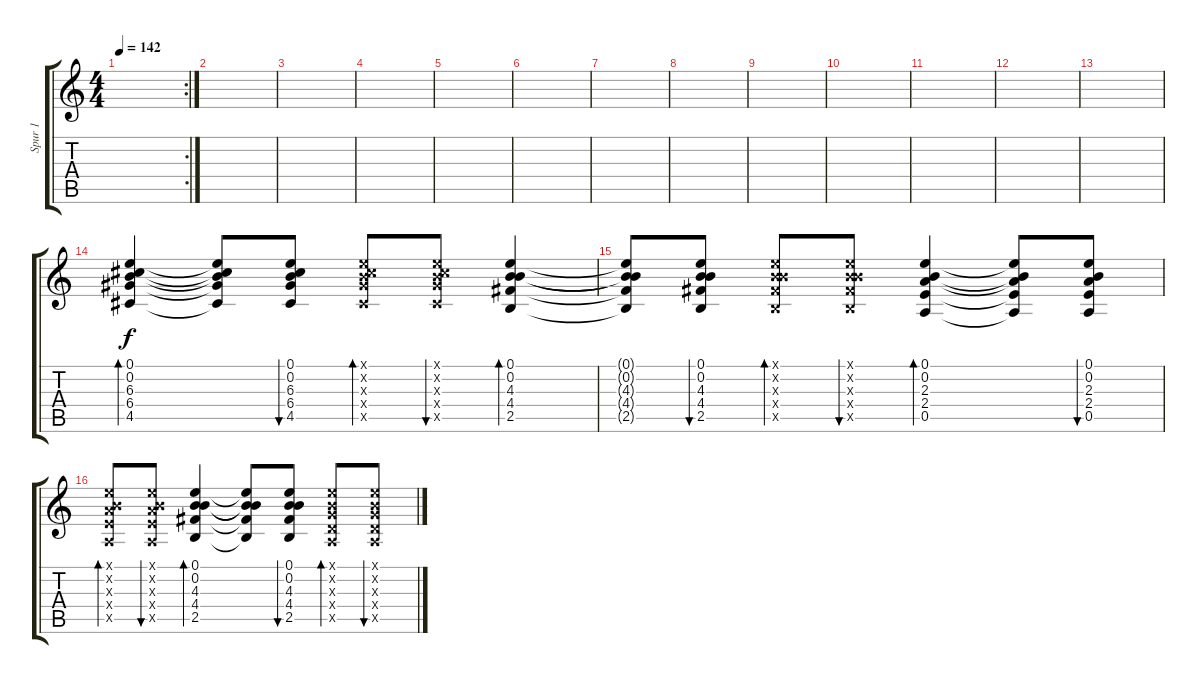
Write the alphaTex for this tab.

\track ("Spur 1" "Spur 1") {instrument acousticguitarnylon}
\staff {score tabs}
\tuning (E4 B3 G3 D3 A2 E2) {hide}
\rc 2
\ts (4 4)
\tempo 142
\clef g2
\ks c
|
|
|
|
|
|
|
|
|
|
|
|
|
(0.1 0.2 6.3 6.4 4.5).4{bd 60 volume 11} (0.1{t} 0.2{t} 6.3{t} 6.4{t} 4.5{t}).8 (0.1 0.2 6.3 6.4 4.5).8{bu 60} (0.1{x} 0.2{x} 6.3{x} 6.4{x} 4.5{x}).8{bd 60} (0.1{x} 0.2{x} 6.3{x} 6.4{x} 4.5{x}).8{bu 60} (0.1 0.2 4.3 4.4 2.5).4{bd 60} |
(0.1{t} 0.2{t} 4.3{t} 4.4{t} 2.5{t}).8 (0.1 0.2 4.3 4.4 2.5).8{bu 60} (0.1{x} 0.2{x} 4.3{x} 4.4{x} 2.5{x}).8{bd 60} (0.1{x} 0.2{x} 4.3{x} 4.4{x} 2.5{x}).8{bu 60} (0.1 0.2 2.3 2.4 0.5).4{bd 60} (0.1{t} 0.2{t} 2.3{t} 2.4{t} 0.5{t}).8 (0.1 0.2 2.3 2.4 0.5).8{bu 60} |
(0.1{x} 0.2{x} 2.3{x} 2.4{x} 0.5{x}).8{bd 60} (0.1{x} 0.2{x} 2.3{x} 2.4{x} 0.5{x}).8{bu 60} (0.1 0.2 4.3 4.4 2.5).4{bd 60} (0.1{t} 0.2{t} 4.3{t} 4.4{t} 2.5{t}).8 (0.1 0.2 4.3 4.4 2.5).8{bu 60} (0.1{x} 0.2{x} 0.3{x} 0.4{x} 0.5{x}).8{bd 60} (0.1{x} 0.2{x} 0.3{x} 0.4{x} 0.5{x}).8{bu 60}
